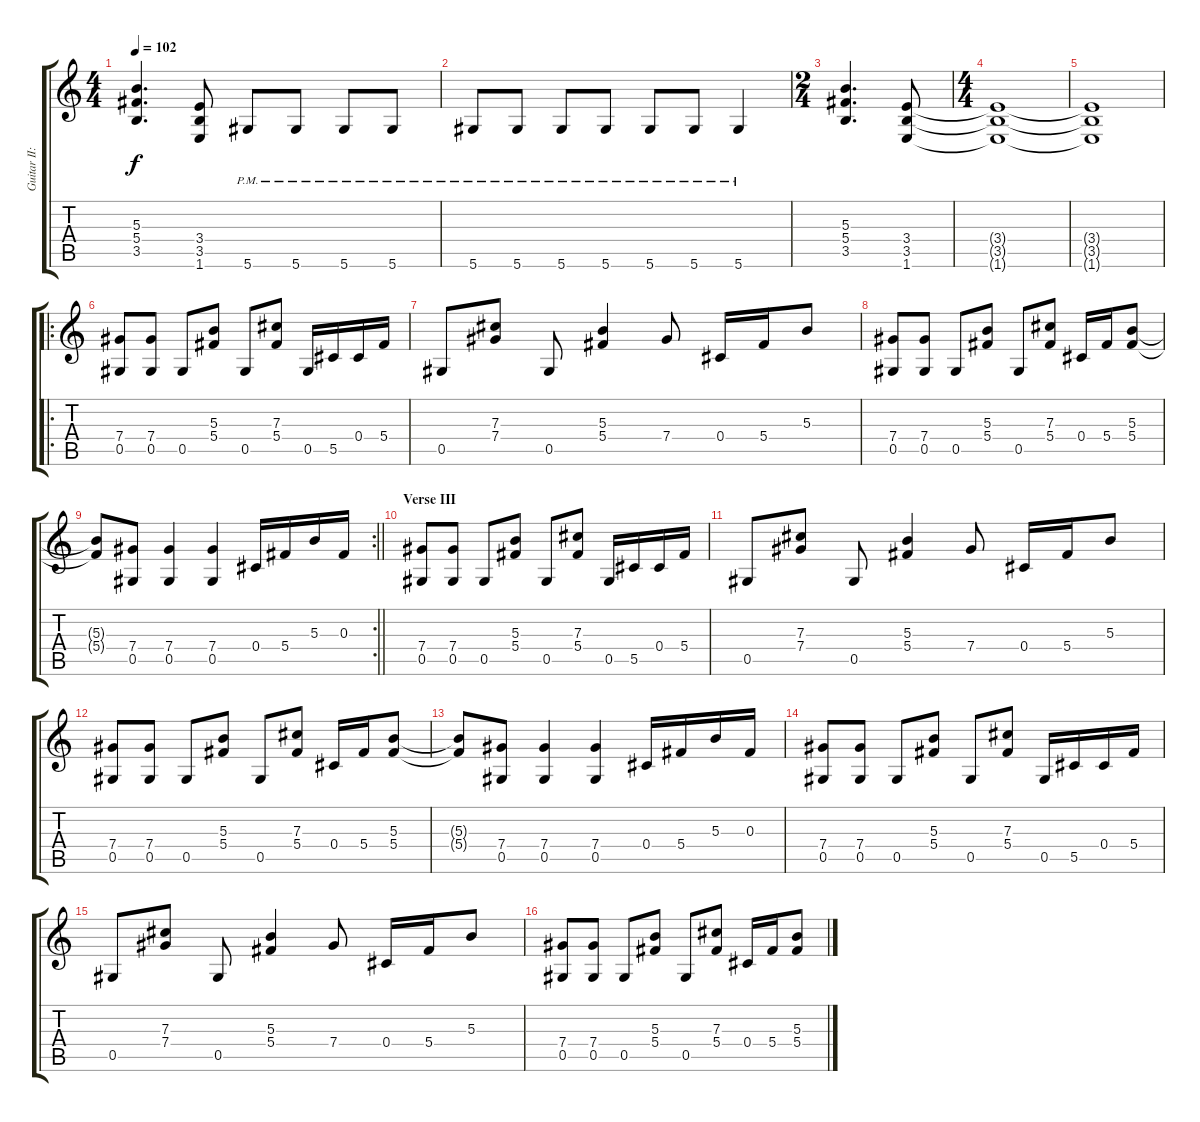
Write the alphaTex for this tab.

\track ("Guitar II: IommI" "Guitar II:") {instrument overdrivenguitar}
\staff {score tabs}
\tuning (Eb4 Bb3 Gb3 Db3 Ab2 Eb2) {hide}
\ts (4 4)
\tempo 102
\clef g2
\ks c
(5.3 5.4 3.5).4{d dy f} (3.4 3.5 1.6).8 5.6{pm}.8 5.6{pm}.8 5.6{pm}.8 5.6{pm}.8 |
5.6{pm}.8 5.6{pm}.8 5.6{pm}.8 5.6{pm}.8 5.6{pm}.8 5.6{pm}.8 5.6{pm}.4 |
\ts (2 4)
(5.3 5.4 3.5).4{d} (3.4 3.5 1.6).8 |
\ts (4 4)
(3.4{t} 3.5{t} 1.6{t}).1 |
(3.4{t} 3.5{t} 1.6{t}).1 |
\ro
(7.4 0.5).8 (7.4 0.5).8 0.5.8 (5.3 5.4).8 0.5.8 (7.3 5.4).8 0.5.16 5.5.16 0.4.16 5.4.16 |
0.5.8 (7.3 7.4).8 0.5.8 (5.3 5.4).4 7.4.8 0.4.16 5.4.16 5.3.8 |
(7.4 0.5).8 (7.4 0.5).8 0.5.8 (5.3 5.4).8 0.5.8 (7.3 5.4).8 0.4.16 5.4.16 (5.3 5.4).8 |
\rc 2
\barLineRight lightlight
(5.3{t} 5.4{t}).8 (7.4 0.5).8 (7.4 0.5).4 (7.4 0.5).4 0.4.16 5.4.16 5.3.16 0.3.16 |
\section ("" "Verse III")
(7.4 0.5).8 (7.4 0.5).8 0.5.8 (5.3 5.4).8 0.5.8 (7.3 5.4).8 0.5.16 5.5.16 0.4.16 5.4.16 |
0.5.8 (7.3 7.4).8 0.5.8 (5.3 5.4).4 7.4.8 0.4.16 5.4.16 5.3.8 |
(7.4 0.5).8 (7.4 0.5).8 0.5.8 (5.3 5.4).8 0.5.8 (7.3 5.4).8 0.4.16 5.4.16 (5.3 5.4).8 |
(5.3{t} 5.4{t}).8 (7.4 0.5).8 (7.4 0.5).4 (7.4 0.5).4 0.4.16 5.4.16 5.3.16 0.3.16 |
(7.4 0.5).8 (7.4 0.5).8 0.5.8 (5.3 5.4).8 0.5.8 (7.3 5.4).8 0.5.16 5.5.16 0.4.16 5.4.16 |
0.5.8 (7.3 7.4).8 0.5.8 (5.3 5.4).4 7.4.8 0.4.16 5.4.16 5.3.8 |
(7.4 0.5).8 (7.4 0.5).8 0.5.8 (5.3 5.4).8 0.5.8 (7.3 5.4).8 0.4.16 5.4.16 (5.3 5.4).8
